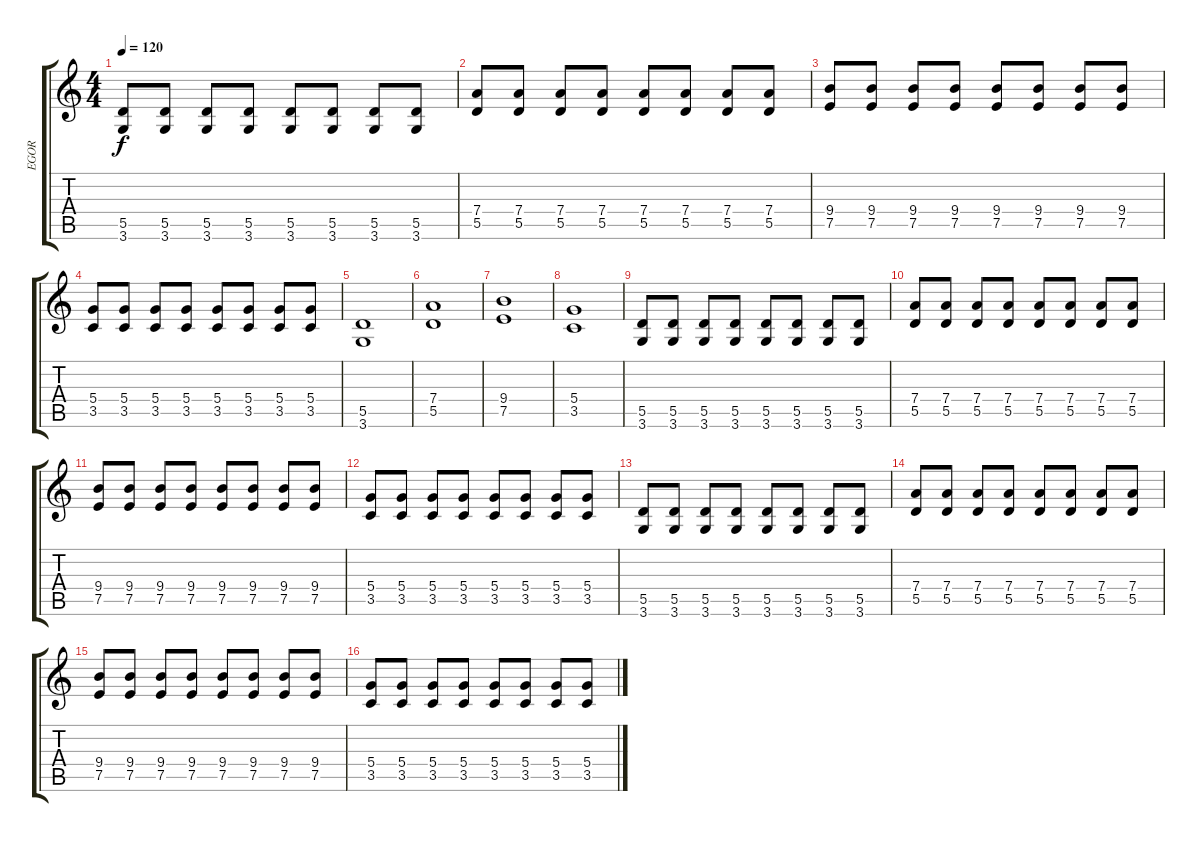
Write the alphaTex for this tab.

\track ("EGOR" "EGOR") {instrument distortionguitar}
\staff {score tabs}
\tuning (E4 B3 G3 D3 A2 E2) {hide}
\ts (4 4)
\tempo 120
\clef g2
\ks c
(5.5 3.6).8{dy f} (5.5 3.6).8 (5.5 3.6).8 (5.5 3.6).8 (5.5 3.6).8 (5.5 3.6).8 (5.5 3.6).8 (5.5 3.6).8 |
(7.4 5.5).8 (7.4 5.5).8 (7.4 5.5).8 (7.4 5.5).8 (7.4 5.5).8 (7.4 5.5).8 (7.4 5.5).8 (7.4 5.5).8 |
(9.4 7.5).8 (9.4 7.5).8 (9.4 7.5).8 (9.4 7.5).8 (9.4 7.5).8 (9.4 7.5).8 (9.4 7.5).8 (9.4 7.5).8 |
(5.4 3.5).8 (5.4 3.5).8 (5.4 3.5).8 (5.4 3.5).8 (5.4 3.5).8 (5.4 3.5).8 (5.4 3.5).8 (5.4 3.5).8 |
(5.5 3.6).1 |
(7.4 5.5).1 |
(9.4 7.5).1 |
(5.4 3.5).1 |
(5.5 3.6).8 (5.5 3.6).8 (5.5 3.6).8 (5.5 3.6).8 (5.5 3.6).8 (5.5 3.6).8 (5.5 3.6).8 (5.5 3.6).8 |
(7.4 5.5).8 (7.4 5.5).8 (7.4 5.5).8 (7.4 5.5).8 (7.4 5.5).8 (7.4 5.5).8 (7.4 5.5).8 (7.4 5.5).8 |
(9.4 7.5).8 (9.4 7.5).8 (9.4 7.5).8 (9.4 7.5).8 (9.4 7.5).8 (9.4 7.5).8 (9.4 7.5).8 (9.4 7.5).8 |
(5.4 3.5).8 (5.4 3.5).8 (5.4 3.5).8 (5.4 3.5).8 (5.4 3.5).8 (5.4 3.5).8 (5.4 3.5).8 (5.4 3.5).8 |
(5.5 3.6).8 (5.5 3.6).8 (5.5 3.6).8 (5.5 3.6).8 (5.5 3.6).8 (5.5 3.6).8 (5.5 3.6).8 (5.5 3.6).8 |
(7.4 5.5).8 (7.4 5.5).8 (7.4 5.5).8 (7.4 5.5).8 (7.4 5.5).8 (7.4 5.5).8 (7.4 5.5).8 (7.4 5.5).8 |
(9.4 7.5).8 (9.4 7.5).8 (9.4 7.5).8 (9.4 7.5).8 (9.4 7.5).8 (9.4 7.5).8 (9.4 7.5).8 (9.4 7.5).8 |
(5.4 3.5).8 (5.4 3.5).8 (5.4 3.5).8 (5.4 3.5).8 (5.4 3.5).8 (5.4 3.5).8 (5.4 3.5).8 (5.4 3.5).8
